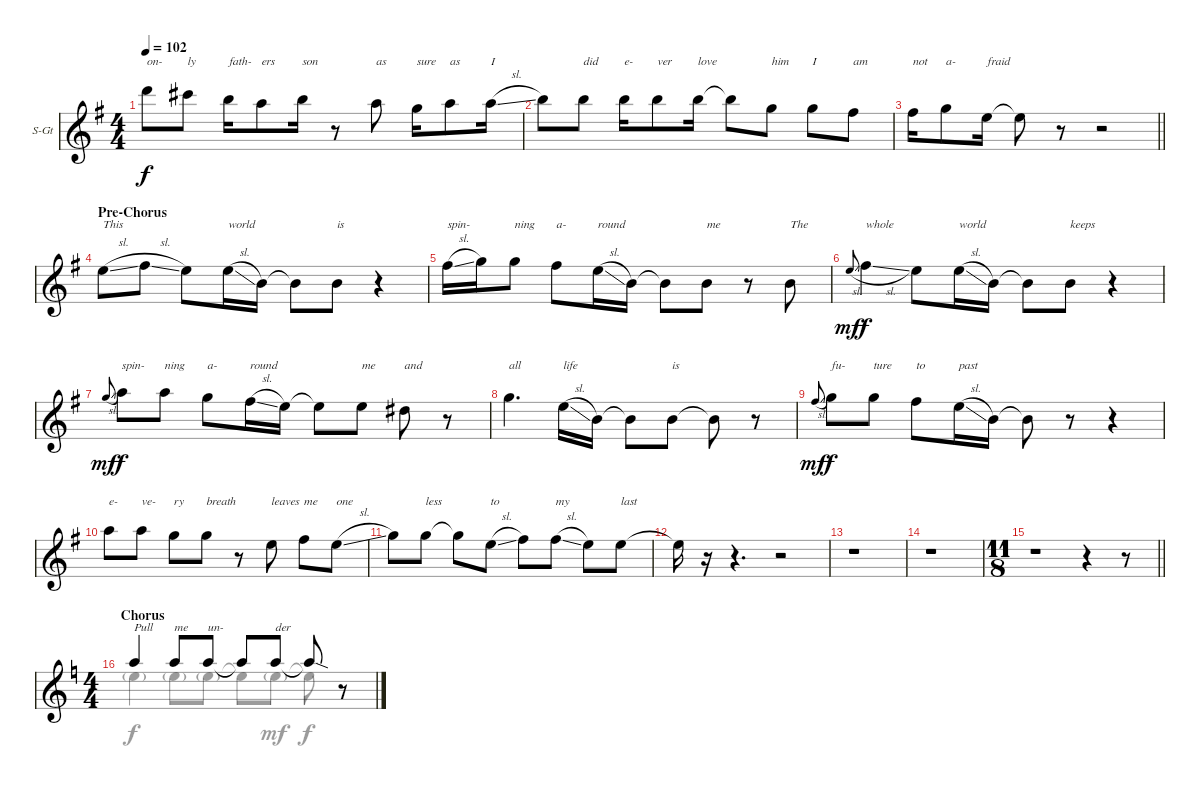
\bracketExtendMode groupsimilarinstruments
\firstSystemTrackNameOrientation horizontal
\otherSystemsTrackNameOrientation horizontal
\track ("Vocal" "S-Gt") {instrument oboe}
\staff {score}
\tuning (E4 B3 G3 D3 A2 E2)
\displaytranspose 12
\voice
\ts (4 4)
\tempo 102
\clef g2
\ks g
10.1.8{txt "on-" dy f} 9.1.8{txt "ly"} 7.1.16{txt "fath-"} 5.1.8{txt "ers"} 7.1.16{txt "son"} r.8 5.1.8{txt "as"} 3.1.16{txt "sure"} 5.1.8{txt "as"} 5.1{sl}.16{txt "I"} |
7.1.8 7.1.8{txt "did"} 7.1.16{txt "e-"} 7.1.8{txt "ver"} 7.1.16{txt "love"} 7.1{t}.8 3.1.8{txt "him"} 3.1.8{txt "I "} 2.1.8{txt "am"} |
\barLineRight lightlight
2.1.16{txt "not"} 3.1.8{txt "a-"} 0.1.16{txt "fraid"} 0.1{t}.8 r.8 r.2 |
\section ("" "Pre-Chorus")
0.1{sl}.8{txt "This"} 2.1{sl}.8 0.1.8 5.2{sl}.16{txt "world"} 0.2.16 0.2{t}.8 4.3.8{txt "is"} r.4 |
2.1{sl}.16{txt "spin-"} 3.1.16 3.1.8{txt "ning"} 2.1.8{txt "a-"} 5.2{sl}.16{txt "round"} 0.2.16 0.2{t}.8 0.2.8{txt "me"} r.8 0.2.8{txt "The"} |
0.1{sl}.8{gr onbeat dy mf} 2.1{sl}.4{txt "whole" dy f} 0.1.8 5.2{sl}.16{txt "world"} 0.2.16 0.2{t}.8 0.2.8{txt "keeps"} r.4 |
3.1{sl}.8{gr onbeat dy mf} 5.1.8{txt "spin-" dy f} 5.1.8{txt "ning"} 3.1.8{txt "a-"} 2.1{sl}.16{txt "round"} 0.1.16 0.1{t}.8 0.1.8{txt "me"} 4.2.8{txt "and"} r.8 |
3.1.4{d txt "all"} 5.2{sl}.16{txt "life"} 0.2.16 0.2{t}.8 4.3.8{txt "is"} 4.3{t}.8 r.8 |
2.1{sl}.8{gr onbeat dy mf} 3.1.8{txt "fu-" dy f} 3.1.8{txt "ture"} 2.1.8{txt "to"} 5.2{sl}.16{txt "past"} 0.2.16 0.2{t}.8 r.8 r.4 |
5.1.8{txt "e-"} 5.1.8{txt "ve-"} 3.1.8{txt "ry"} 3.1.8{txt "breath"} r.8 0.1.8{txt "leaves"} 2.1.8{txt "me"} 0.1{sl}.8{txt "one"} |
3.1.8 3.1.8{txt "less"} 3.1{t}.8 0.1{sl}.8{txt "to"} 2.1.8 2.1{sl}.8{txt "my"} 0.1.8 0.1.8{txt "last"} |
0.1{t}.16 r.16 r.4{d} r.2 |
r.1 |
r.1 |
\ts (11 8)
\beaming (8 3 3 3 2)
\barLineRight lightlight
r.1 r.4 r.8 |
\ts (4 4)
\beaming (8 2 2 2 2)
\section ("" "Chorus")
\ks c
5.1.4{txt "Pull"} 5.1.8{txt "me"} 5.1.8{txt "un-"} 5.1{t}.8 5.1.8{txt "der"} 5.1{sod t}.8 r.8
\voice
\clef g2
\ottava regular
\simile none
\ks g
|
|
\barLineRight lightlight
|
|
|
|
|
|
|
|
|
|
|
|
\barLineRight lightlight
|
\ks c
9.3{g}.4 9.3{g}.8 9.3{g}.8 9.3{t}.8{dy f} 9.3{g}.8{dy mf} 9.3{t}.8{dy f} r.8
